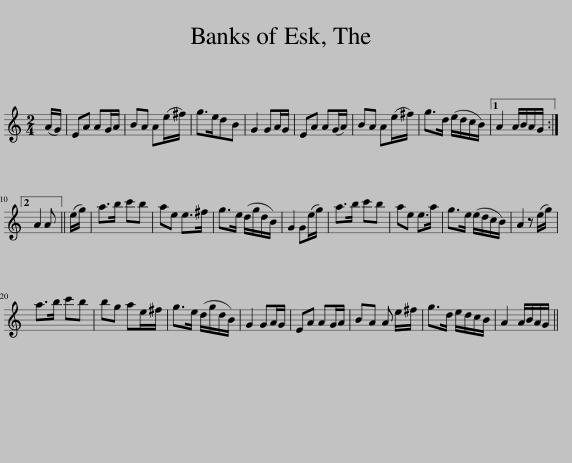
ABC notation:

X:1
L:1/8
M:2/4
I:linebreak $
K:C
V:1 treble
V:1
 (A/G/) | EA AG/A/ | BA A(e/^f/) | g>edB | G2 GA/G/ | %5
 EA A(G/A/) | BA A(e/^f/) | g>d (e/d/c/B/) |1 A2 A/B/A/G/ :|2$ A2 A || %10
 (e/g/) | a>b c'b | ae e>^f | g>e (d/g/d/B/) | G2 G(e/g/) | %15
 a>b c'b | ae e>a | g>e (e/d/c/B/) | A2 z (e/g/) |$ a>b c'b | %20
 bg ae/^f/ | g>e (d/g/d/B/) | G2 GA/G/ | EA AG/A/ | BA A e/^f/ | %25
 g>d e/d/c/B/ | A2 A/B/A/G/ || %27
